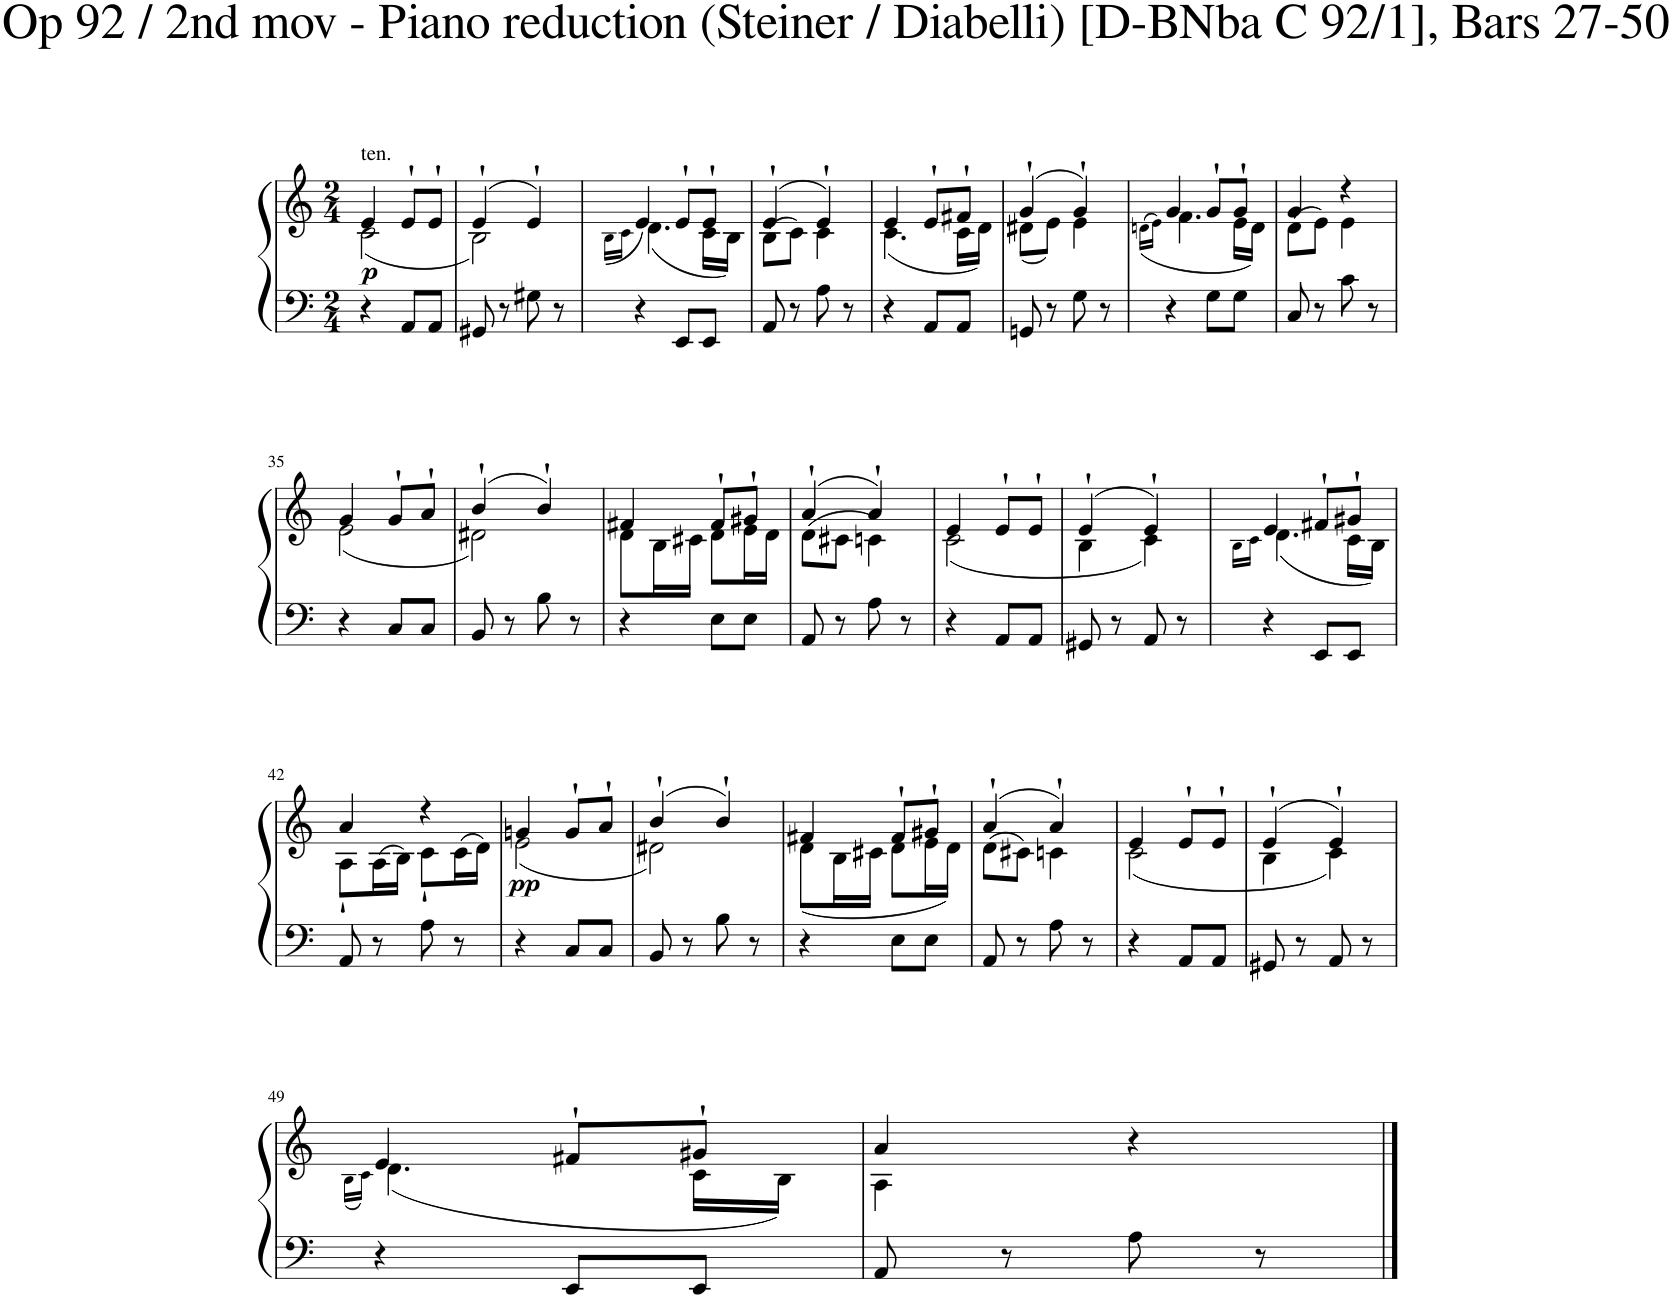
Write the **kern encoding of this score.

**kern	**kern	**dynam
*part1	*part1	*part1
*staff2	*staff1	*staff1/2
*I"Piano	*	*
*I'Pno.	*	*
*clefF4	*clefG2	*
*k[]	*k[]	*
*M2/4	*M2/4	*
=27	=27	=27
*	*^	*
!	!LO:TX:a:t=ten.	!	!
!	!	!	!LO:DY:b
4r	4e/	(2c\	p
8AA/L	8e`/L	.	.
8AA/J	8e`/J	.	.
=28	=28	=28	=28
8GG#X/	(4e`/	2B\)	.
8r	.	.	.
8G#X\	4e`/)	.	.
8r	.	.	.
=29	=29	=29	=29
.	.	(16qB\LL	.
.	.	16qc\JJ	.
4r	(4e/	4.d\	.
8EE/L	8e`/L	.	.
8EE/J	8e`/J	16c\LL	.
.	.	16B\JJ)	.
=30	=30	=30	=30
8AA/	(4e`/	(>8B\L	.
8r	.	8c\J)	.
8A\	4e`/)	4c\	.
8r	.	.	.
=31	=31	=31	=31
4r	4e/	(4.c\	.
8AA/L	8e`/L	.	.
8AA/J	8f#X`/J	16c\LL	.
.	.	16d\JJ)	.
=32	=32	=32	=32
8GGn/	(4g`/	(8d#X\L	.
8r	.	8e\J)	.
8G\	4g`/)	4e\	.
8r	.	.	.
=33	=33	=33	=33
.	(>(<16qdn\LL	.	.
.	16qe\JJ)	.	.
4r	4g/	4.f\	.
8G\L	8g`/L	.	.
8G\J	8g`/J	16e\LL	.
.	.	16d\JJ)	.
=34	=34	=34	=34
8C/	4g/	(>8d\L	.
8r	.	8e\J)	.
8c\	4r	4e\	.
8r	.	.	.
!!LO:LB:g=z	!!
=35	=35	=35	=35
4r	4g/	(2e\	.
8C/L	8g`/L	.	.
8C/J	8a`/J	.	.
=36	=36	=36	=36
8BB/	(4b`/	2d#X\)	.
8r	.	.	.
8B\	4b`/)	.	.
8r	.	.	.
=37	=37	=37	=37
4r	4f#X/	8d\L	.
.	.	16B\L	.
.	.	16c#X\JJ	.
8E\L	8f#`/L	8d\L	.
8E\J	8g#X`/J	16e\L	.
.	.	16d\JJ	.
=38	=38	=38	=38
8AA/	(4a`/	(>8d\L	.
8r	.	8c#X\J	.
8A\	4a`/)	4cn\)	.
8r	.	.	.
=39	=39	=39	=39
4r	4e/	(2c\	.
8AA/L	8e`/L	.	.
8AA/J	8e`/J	.	.
=40	=40	=40	=40
8GG#X/	(4e`/	4B\	.
8r	.	.	.
8AA/	4e`/)	4c\)	.
8r	.	.	.
=41	=41	=41	=41
.	.	16qB\LL	.
.	.	16qc\JJ	.
4r	4e/	(4.d\	.
8EE/L	8f#X`/L	.	.
8EE/J	8g#X`/J	16c\LL	.
.	.	16B\JJ)	.
!!LO:LB:g=z	!!
=42	=42	=42	=42
8AA/	4a/	8A`<\L	.
8r	.	(>16A\L	.
.	.	16B\JJ)	.
8A\	4r	8c`<\L	.
8r	.	(>16c\L	.
.	.	16d\JJ)	.
=43	=43	=43	=43
!	!	!	!LO:DY:b
4r	4gn/	(2e\	pp
8C/L	8g`/L	.	.
8C/J	8a`/J	.	.
=44	=44	=44	=44
8BB/	(4b`/	2d#X\)	.
8r	.	.	.
8B\	4b`/)	.	.
8r	.	.	.
=45	=45	=45	=45
4r	4f#X/	(8d\L	.
.	.	16B\L	.
.	.	16c#X\JJ	.
8E\L	8f#`/L	8d\L	.
8E\J	8g#X`/J	16e\L	.
.	.	16d\JJ)	.
=46	=46	=46	=46
8AA/	(4a`/	(>8d\L	.
8r	.	8c#X\J)	.
8A\	4a`/)	4cn\	.
8r	.	.	.
=47	=47	=47	=47
4r	4e/	(2c\	.
8AA/L	8e`/L	.	.
8AA/J	8e`/J	.	.
=48	=48	=48	=48
8GG#X/	(4e`/	4B\	.
8r	.	.	.
8AA/	4e`/)	4c\)	.
8r	.	.	.
!!LO:LB:g=z	!!
=49	=49	=49	=49
.	.	(16qB\LL	.
.	.	16qc\JJ)	.
4r	4e/	(4.d\	.
8EE/L	8f#X`/L	.	.
8EE/J	8g#X`/J	16c\LL	.
.	.	16B\JJ)	.
=50	=50	=50	=50
8AA/	4a/	4A\	.
8r	.	.	.
8A\	4r	4ryy	.
8r	.	.	.
*	*v	*v	*
==	==	==
*-	*-	*-
